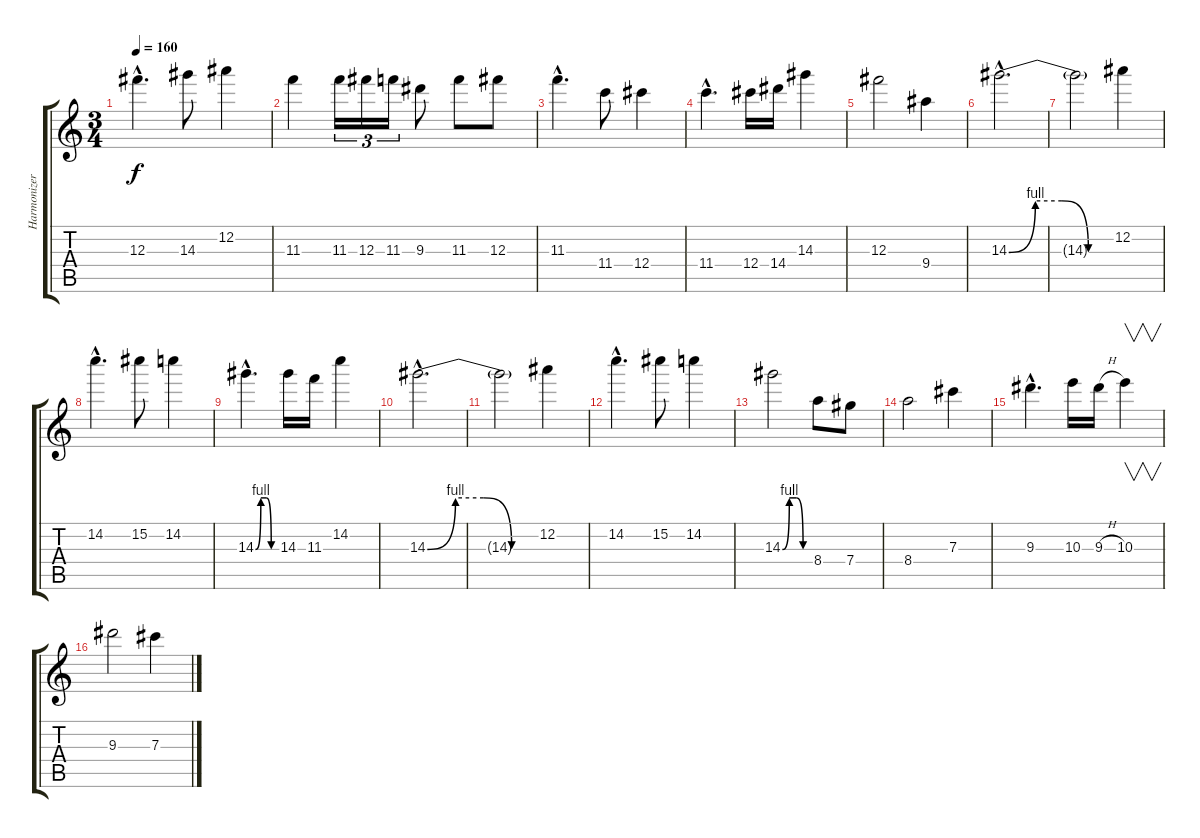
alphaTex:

\track ("Harmonizer" "Harmonizer") {instrument overdrivenguitar}
\staff {score tabs}
\tuning (Eb5 Bb4 Gb4 Db4 Ab3 Eb3) {hide}
\ts (3 4)
\tempo 160
\clef g2
\ks c
12.3{hac}.4{d dy f} 14.3.8 12.2.4 |
11.3.4 11.3.16{tu (3 2)} 12.3.16{tu (3 2)} 11.3.16{tu (3 2)} 9.3.8 11.3.8 12.3.8 |
11.3{hac}.4{d} 11.4.8 12.4.4 |
11.4{hac}.4{d} 12.4.16 14.4.16 14.3.4 |
12.3.2 9.4.4 |
14.3{be (custom 0 0 15 4 30 4 45 0 60 0) hac}.2{d} |
14.3{t}.2 12.2.4 |
14.2{hac}.4{d} 15.2.8 14.2.4 |
14.3{be (custom 0 0 15 4 30 4 45 0 60 0) hac}.4{d} 14.3.16 11.3.16 14.2.4 |
14.3{be (custom 0 0 15 4 30 4 45 0 60 0) hac}.2{d} |
14.3{t}.2 12.2.4 |
14.2{hac}.4{d} 15.2.8 14.2.4 |
14.3{be (custom 0 0 15 4 30 4 45 0 60 0)}.2 8.4.8 7.4.8 |
8.4.2 7.3.4 |
9.3{hac}.4{d} 10.3.16 9.3{h}.16 10.3.4{v} |
9.3.2 7.3.4
